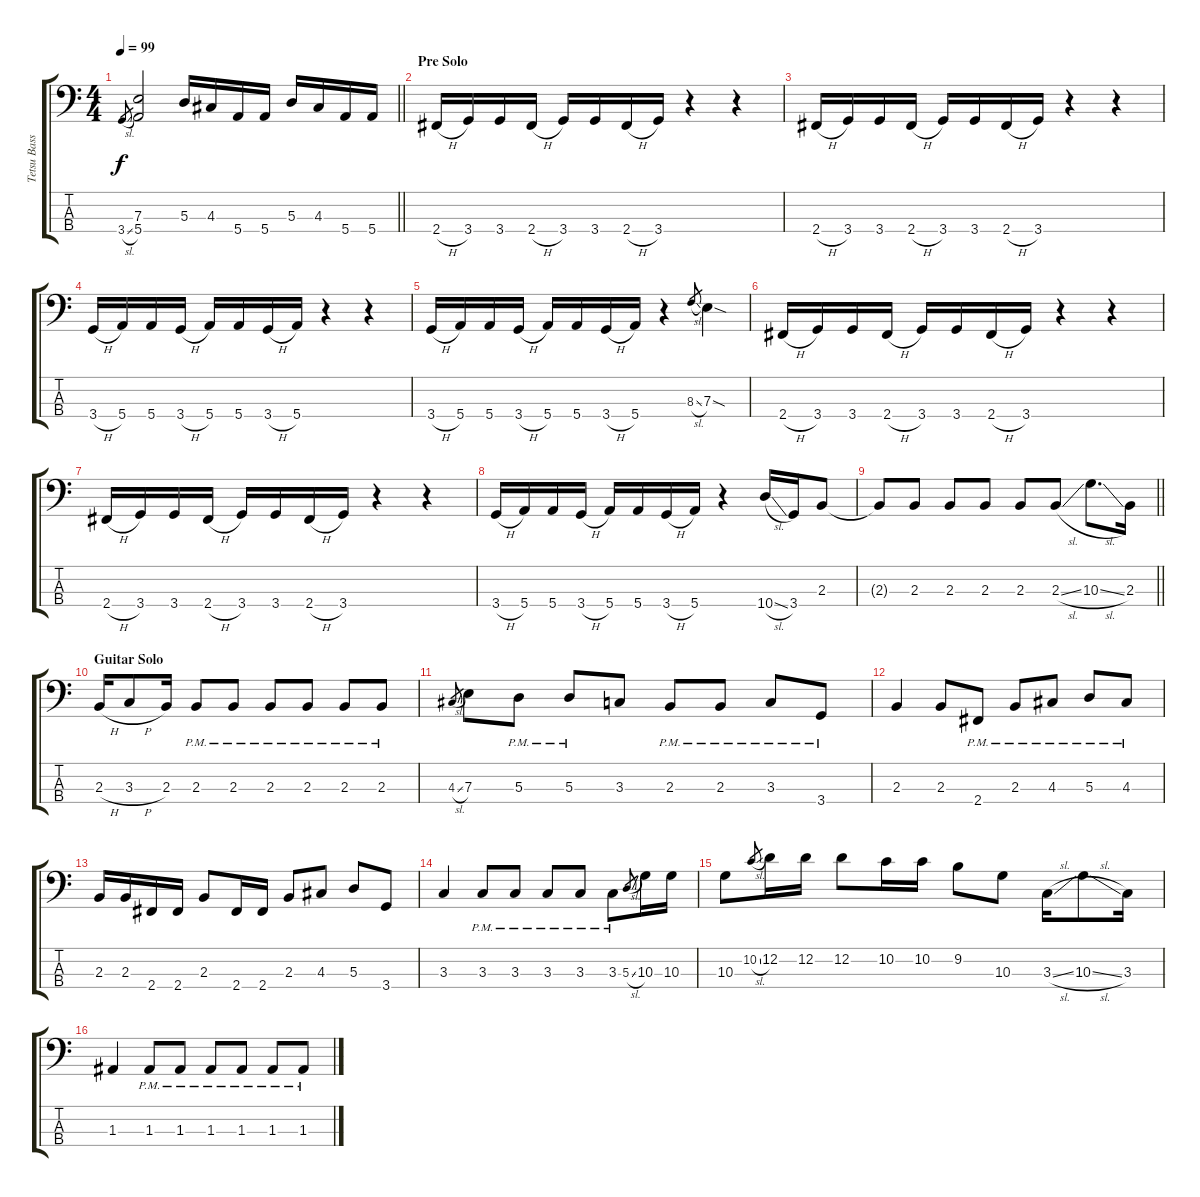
\track ("Tetsu Bass" "Tetsu Bass") {instrument electricbassfinger}
\staff {score tabs}
\tuning (G2 D2 A1 E1) {hide}
\ts (4 4)
\tempo 99
\clef f4
\barLineRight lightlight
\ks c
3.4{sl}.8{gr dy f} (7.3 5.4).2 5.3.16 4.3.16 5.4.16 5.4.16 5.3.16 4.3.16 5.4.16 5.4.16 |
\section ("" "Pre Solo")
2.4{h}.16 3.4.16 3.4.16 2.4{h}.16 3.4.16 3.4.16 2.4{h}.16 3.4.16 r.4 r.4 |
2.4{h}.16 3.4.16 3.4.16 2.4{h}.16 3.4.16 3.4.16 2.4{h}.16 3.4.16 r.4 r.4 |
3.4{h}.16 5.4.16 5.4.16 3.4{h}.16 5.4.16 5.4.16 3.4{h}.16 5.4.16 r.4 r.4 |
3.4{h}.16 5.4.16 5.4.16 3.4{h}.16 5.4.16 5.4.16 3.4{h}.16 5.4.16 r.4 8.3{sl}.8{gr} 7.3{sod}.4 |
2.4{h}.16 3.4.16 3.4.16 2.4{h}.16 3.4.16 3.4.16 2.4{h}.16 3.4.16 r.4 r.4 |
2.4{h}.16 3.4.16 3.4.16 2.4{h}.16 3.4.16 3.4.16 2.4{h}.16 3.4.16 r.4 r.4 |
3.4{h}.16 5.4.16 5.4.16 3.4{h}.16 5.4.16 5.4.16 3.4{h}.16 5.4.16 r.4 10.4{sl}.16 3.4.16 2.3.8 |
\barLineRight lightlight
2.3{t}.8 2.3.8 2.3.8 2.3.8 2.3.8 2.3{sl}.8 10.3{sl}.8{d} 2.3.16 |
\section ("" "Guitar Solo")
2.3{h}.16 3.3{h}.8 2.3.16 2.3{pm}.8 2.3{pm}.8 2.3{pm}.8 2.3{pm}.8 2.3{pm}.8 2.3{pm}.8 |
4.3{sl}.8{gr} 7.3.8 5.3{pm}.8 5.3{pm}.8 3.3.8 2.3{pm}.8 2.3{pm}.8 3.3{pm}.8 3.4{pm}.8 |
2.3.4 2.3.8 2.4{pm}.8 2.3{pm}.8 4.3{pm}.8 5.3{pm}.8 4.3{pm}.8 |
2.3.16 2.3.16 2.4.16 2.4.16 2.3.8 2.4.16 2.4.16 2.3.8 4.3.8 5.3.8 3.4.8 |
3.3.4 3.3{pm}.8 3.3{pm}.8 3.3{pm}.8 3.3{pm}.8 3.3{pm}.8 5.3{sl}.8{gr} 10.3.16 10.3.16 |
10.3.8 10.2{sl}.8{gr} 12.2.16 12.2.16 12.2.8 10.2.16 10.2.16 9.2.8 10.3.8 3.3{sl}.16 10.3{sl}.8 3.3.16 |
1.3.4 1.3{pm}.8 1.3{pm}.8 1.3{pm}.8 1.3{pm}.8 1.3{pm}.8 1.3{pm}.8
